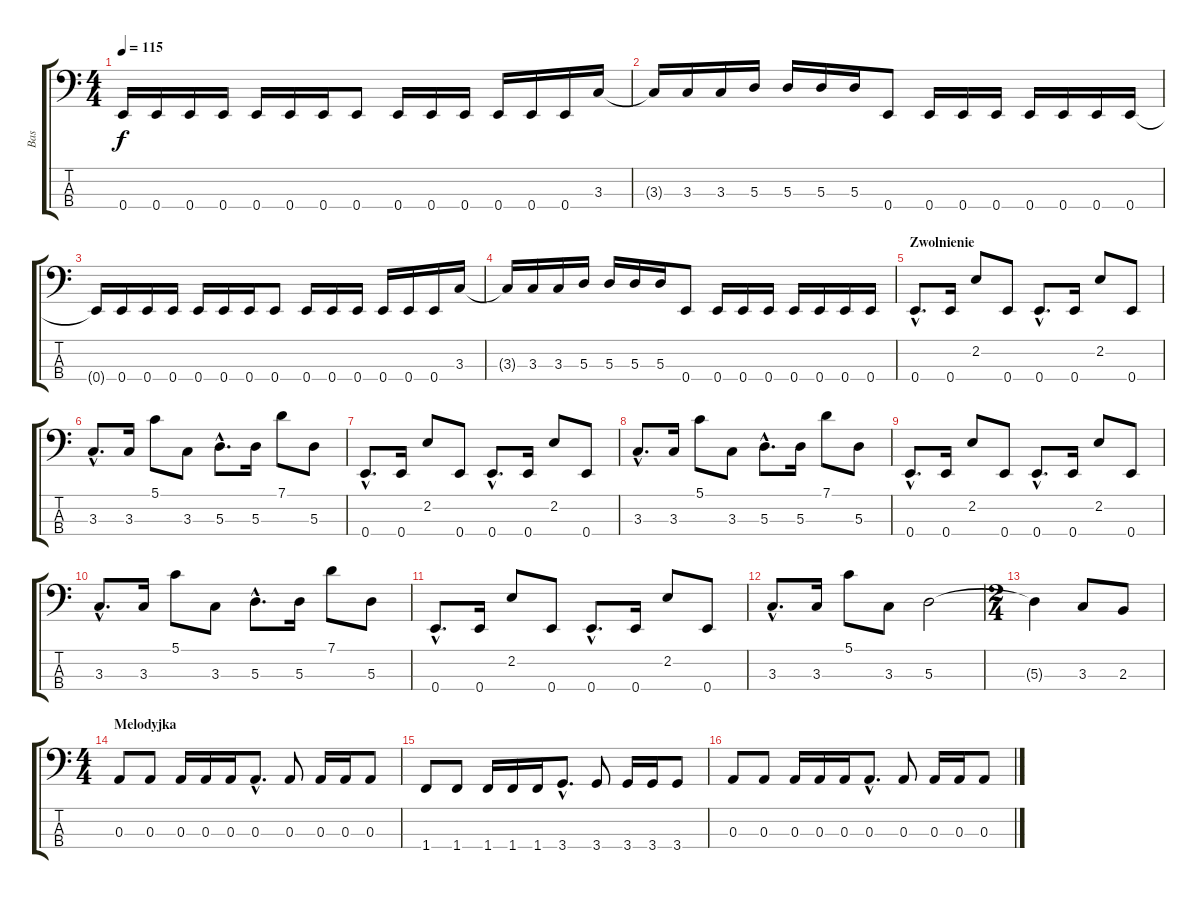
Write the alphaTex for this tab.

\track ("Bas" "Bas") {instrument electricbasspick}
\staff {score tabs}
\tuning (G2 D2 A1 E1) {hide}
\ts (4 4)
\tempo 115
\clef f4
\ks c
0.4{t}.16{dy f} 0.4.16 0.4.16 0.4.16 0.4.16 0.4.16 0.4.16 0.4.8 0.4.16 0.4.16 0.4.16 0.4.16 0.4.16 0.4.16 3.3.16 |
3.3{t}.16 3.3.16 3.3.16 5.3.16 5.3.16 5.3.16 5.3.16 0.4.8 0.4.16 0.4.16 0.4.16 0.4.16 0.4.16 0.4.16 0.4.16 |
0.4{t}.16 0.4.16 0.4.16 0.4.16 0.4.16 0.4.16 0.4.16 0.4.8 0.4.16 0.4.16 0.4.16 0.4.16 0.4.16 0.4.16 3.3.16 |
3.3{t}.16 3.3.16 3.3.16 5.3.16 5.3.16 5.3.16 5.3.16 0.4.8 0.4.16 0.4.16 0.4.16 0.4.16 0.4.16 0.4.16 0.4.16 |
\section ("" "Zwolnienie")
0.4{hac}.8{d} 0.4.16 2.2.8 0.4.8 0.4{hac}.8{d} 0.4.16 2.2.8 0.4.8 |
3.3{hac}.8{d} 3.3.16 5.1.8 3.3.8 5.3{hac}.8{d} 5.3.16 7.1.8 5.3.8 |
0.4{hac}.8{d} 0.4.16 2.2.8 0.4.8 0.4{hac}.8{d} 0.4.16 2.2.8 0.4.8 |
3.3{hac}.8{d} 3.3.16 5.1.8 3.3.8 5.3{hac}.8{d} 5.3.16 7.1.8 5.3.8 |
0.4{hac}.8{d} 0.4.16 2.2.8 0.4.8 0.4{hac}.8{d} 0.4.16 2.2.8 0.4.8 |
3.3{hac}.8{d} 3.3.16 5.1.8 3.3.8 5.3{hac}.8{d} 5.3.16 7.1.8 5.3.8 |
0.4{hac}.8{d} 0.4.16 2.2.8 0.4.8 0.4{hac}.8{d} 0.4.16 2.2.8 0.4.8 |
3.3{hac}.8{d} 3.3.16 5.1.8 3.3.8 5.3.2 |
\ts (2 4)
5.3{t}.4 3.3.8 2.3.8 |
\ts (4 4)
\section ("" "Melodyjka")
0.3.8 0.3.8 0.3.16 0.3.16 0.3.16 0.3{hac}.8{d} 0.3.8 0.3.16 0.3.16 0.3.8 |
1.4.8 1.4.8 1.4.16 1.4.16 1.4.16 3.4{hac}.8{d} 3.4.8 3.4.16 3.4.16 3.4.8 |
0.3.8 0.3.8 0.3.16 0.3.16 0.3.16 0.3{hac}.8{d} 0.3.8 0.3.16 0.3.16 0.3.8
